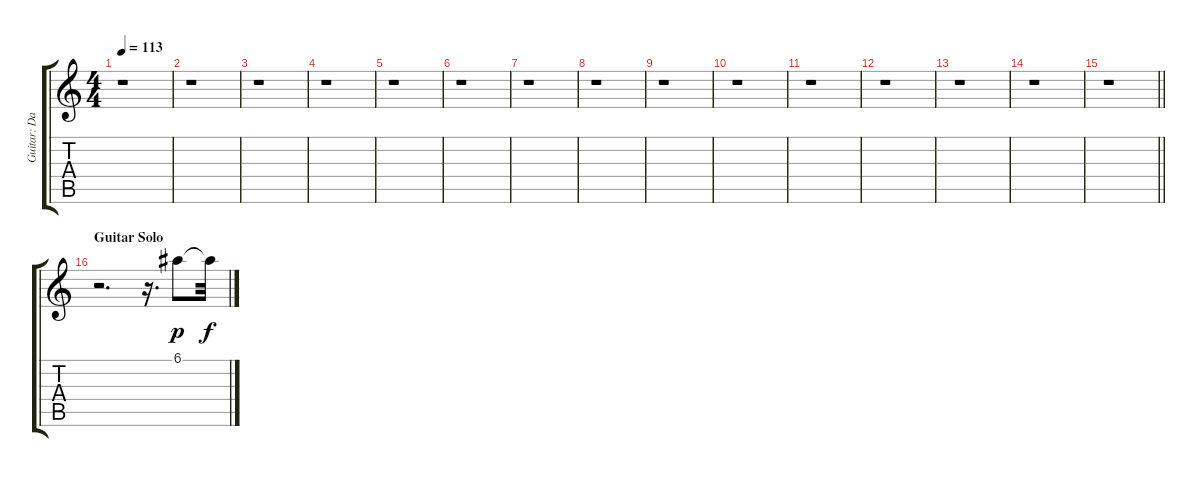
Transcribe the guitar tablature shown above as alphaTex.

\track ("Guitar: Davey Johnstone" "Guitar: Da") {instrument distortionguitar}
\staff {score tabs}
\tuning (E4 B3 G3 D3 A2 E2) {hide}
\ts (4 4)
\tempo 113
\clef g2
\ks c
r.1{dy p} |
r.1 |
r.1 |
r.1 |
r.1 |
r.1 |
r.1 |
r.1 |
r.1 |
r.1 |
r.1 |
r.1 |
r.1 |
r.1 |
\barLineRight lightlight
r.1 |
\section ("" "Guitar Solo")
r.2{d} r.16{d} 6.1.8{volume 2} 6.1{t}.32{dy f}
